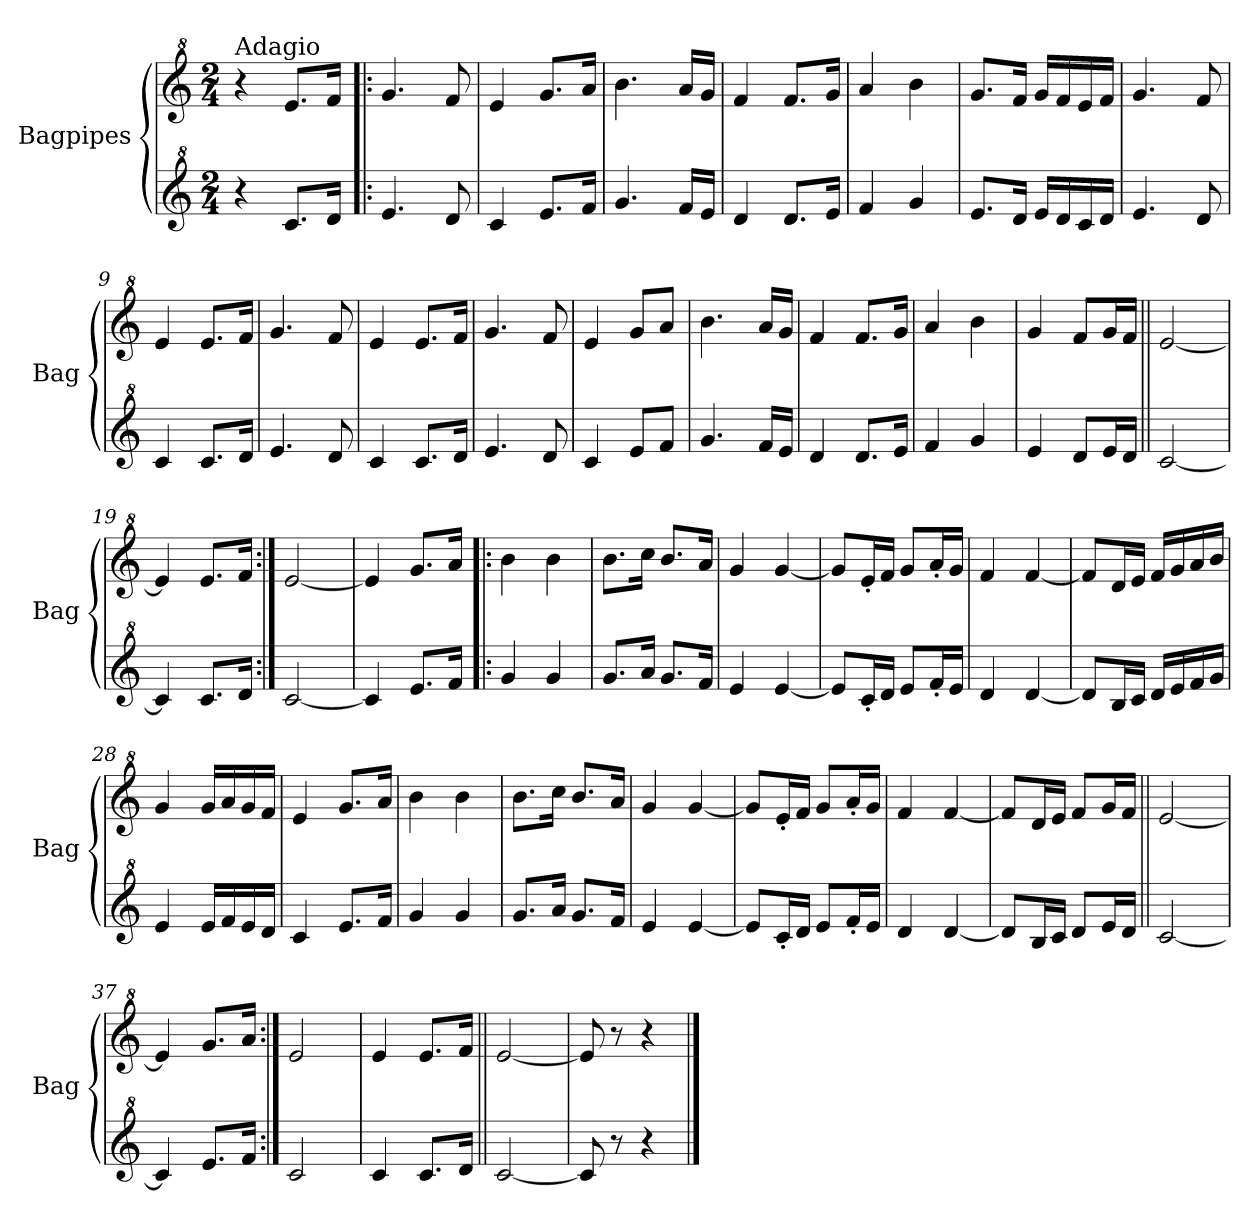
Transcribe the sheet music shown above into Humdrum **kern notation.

**kern	**kern
*part2	*part1
*staff2	*staff1
*I"Bagpipes	*I"Bagpipes
*I'Bag	*I'Bag
*clefG^2	*clefG^2
*k[]	*k[]
*C:	*C:
*M2/4	*M2/4
=1	=1
!	!LO:TX:a:t=Adagio
4r	4r
8.cc/L	8.ee/L
16dd/Jk	16ff/Jk
=2!|:	=2!|:
4.ee/	4.gg/
8dd/	8ff/
=3	=3
4cc/	4ee/
8.ee/L	8.gg/L
16ff/Jk	16aa/Jk
=4	=4
4.gg/	4.bb\
16ff/LL	16aa/LL
16ee/JJ	16gg/JJ
=5	=5
4dd/	4ff/
8.dd/L	8.ff/L
16ee/Jk	16gg/Jk
=6	=6
4ff/	4aa/
4gg/	4bb\
=7	=7
8.ee/L	8.gg/L
16dd/Jk	16ff/Jk
16ee/LL	16gg/LL
16dd/	16ff/
16cc/	16ee/
16dd/JJ	16ff/JJ
=8	=8
4.ee/	4.gg/
8dd/	8ff/
=9	=9
4cc/	4ee/
8.cc/L	8.ee/L
16dd/Jk	16ff/Jk
=10	=10
4.ee/	4.gg/
8dd/	8ff/
=11	=11
4cc/	4ee/
8.cc/L	8.ee/L
16dd/Jk	16ff/Jk
!!LO:LB:g=z
=12	=12
4.ee/	4.gg/
8dd/	8ff/
=13	=13
4cc/	4ee/
8ee/L	8gg/L
8ff/J	8aa/J
=14	=14
4.gg/	4.bb\
16ff/LL	16aa/LL
16ee/JJ	16gg/JJ
=15	=15
4dd/	4ff/
8.dd/L	8.ff/L
16ee/Jk	16gg/Jk
=16	=16
4ff/	4aa/
4gg/	4bb\
=17	=17
4ee/	4gg/
8dd/L	8ff/L
16ee/L	16gg/L
16dd/JJ	16ff/JJ
=18||	=18||
[2cc/	[2ee/
=19	=19
4cc/]	4ee/]
8.cc/L	8.ee/L
16dd/Jk	16ff/Jk
=20:|!	=20:|!
[2cc/	[2ee/
=21	=21
4cc/]	4ee/]
8.ee/L	8.gg/L
16ff/Jk	16aa/Jk
=22!|:	=22!|:
4gg/	4bb\
4gg/	4bb\
=23	=23
8.gg/L	8.bb\L
16aa/Jk	16ccc\Jk
8.gg/L	8.bb/L
16ff/Jk	16aa/Jk
=24	=24
4ee/	4gg/
[4ee/	[4gg/
!!LO:LB:g=z
=25	=25
8ee/L]	8gg/L]
16cc'/L	16ee'/L
16dd/JJ	16ff/JJ
8ee/L	8gg/L
16ff'/L	16aa'/L
16ee/JJ	16gg/JJ
=26	=26
4dd/	4ff/
[4dd/	[4ff/
=27	=27
8dd/L]	8ff/L]
16b/L	16dd/L
16cc/JJ	16ee/JJ
16dd/LL	16ff/LL
16ee/	16gg/
16ff/	16aa/
16gg/JJ	16bb/JJ
=28	=28
4ee/	4gg/
16ee/LL	16gg/LL
16ff/	16aa/
16ee/	16gg/
16dd/JJ	16ff/JJ
=29	=29
4cc/	4ee/
8.ee/L	8.gg/L
16ff/Jk	16aa/Jk
=30	=30
4gg/	4bb\
4gg/	4bb\
=31	=31
8.gg/L	8.bb\L
16aa/Jk	16ccc\Jk
8.gg/L	8.bb/L
16ff/Jk	16aa/Jk
=32	=32
4ee/	4gg/
[4ee/	[4gg/
=33	=33
8ee/L]	8gg/L]
16cc'/L	16ee'/L
16dd/JJ	16ff/JJ
8ee/L	8gg/L
16ff'/L	16aa'/L
16ee/JJ	16gg/JJ
=34	=34
4dd/	4ff/
[4dd/	[4ff/
!!LO:LB:g=z
=35	=35
8dd/L]	8ff/L]
16b/L	16dd/L
16cc/JJ	16ee/JJ
8dd/L	8ff/L
16ee/L	16gg/L
16dd/JJ	16ff/JJ
=36||	=36||
[2cc/	[2ee/
=37	=37
4cc/]	4ee/]
8.ee/L	8.gg/L
16ff/Jk	16aa/Jk
=38:|!	=38:|!
2cc/	2ee/
=39	=39
4cc/	4ee/
8.cc/L	8.ee/L
16dd/Jk	16ff/Jk
=40||	=40||
[2cc/	[2ee/
=41	=41
8cc/]	8ee/]
8r	8r
4r	4r
==	==
*-	*-
